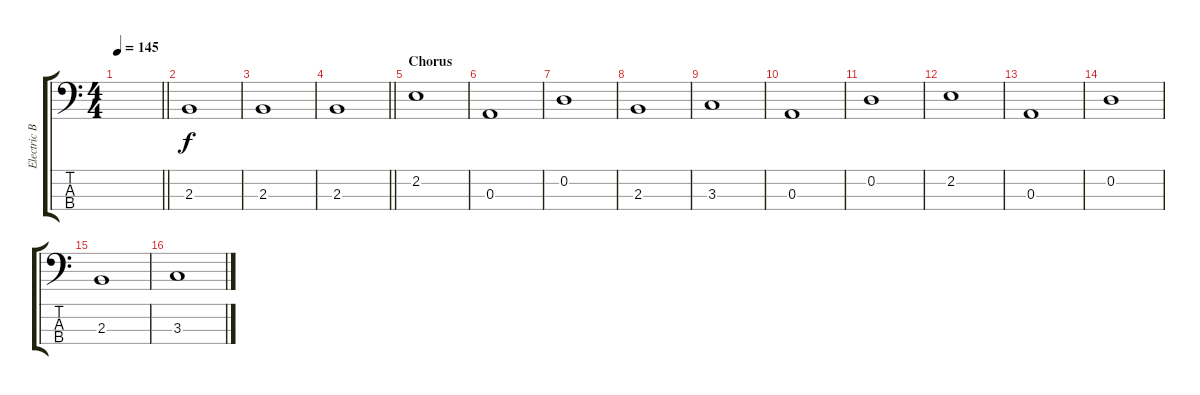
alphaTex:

\track ("Electric Bass (Finger)" "Electric B") {instrument electricbassfinger}
\staff {score tabs}
\tuning (G2 D2 A1 E1) {hide}
\ts (4 4)
\tempo 145
\clef f4
\barLineRight lightlight
\ks c
|
2.3.1 |
2.3.1 |
\barLineRight lightlight
2.3.1 |
\section ("" "Chorus")
2.2.1 |
0.3.1 |
0.2.1 |
2.3.1 |
3.3.1 |
0.3.1 |
0.2.1 |
2.2.1 |
0.3.1 |
0.2.1 |
2.3.1 |
3.3.1
